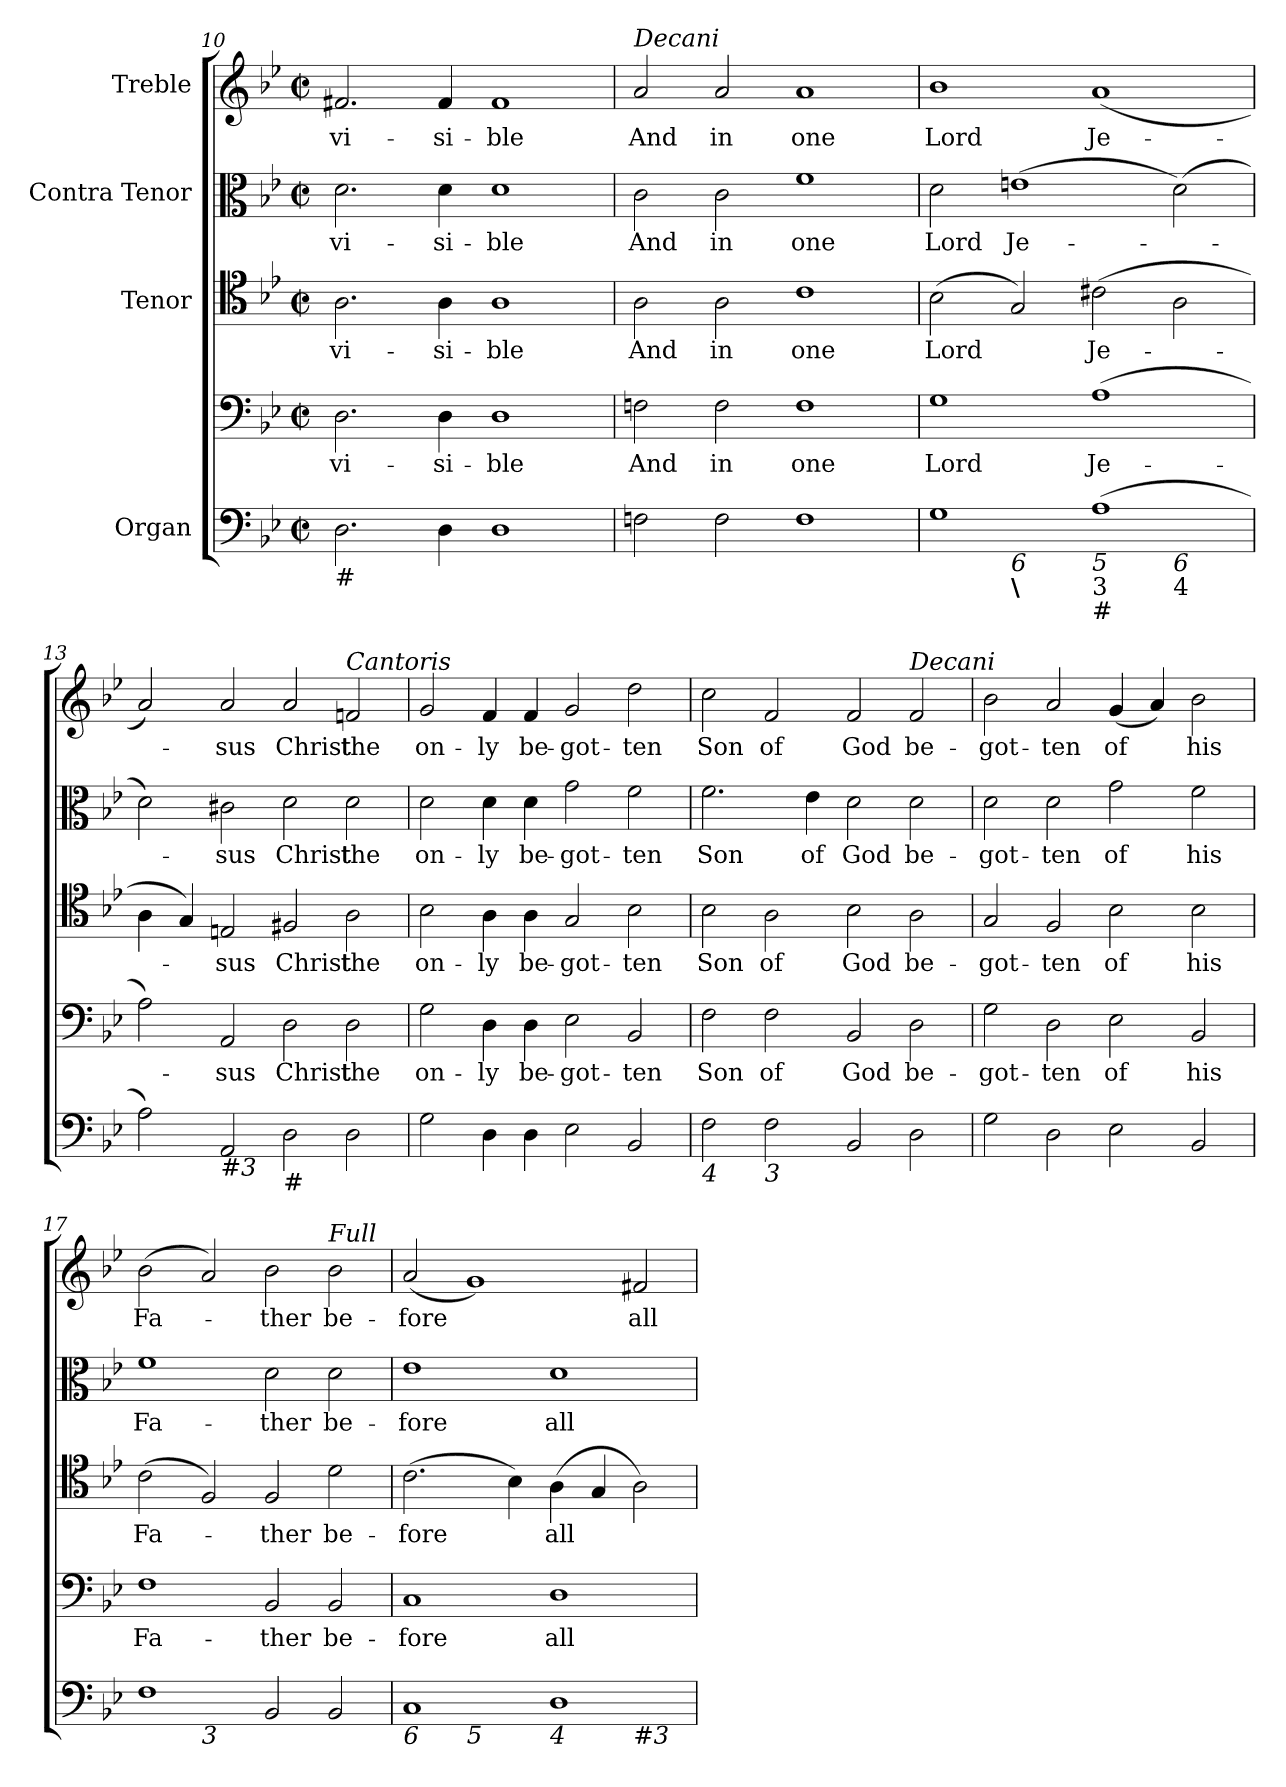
**kern	**kern	**text	**kern	**text	**kern	**text	**kern	**text
*part5	*part4	*part4	*part3	*part3	*part2	*part2	*part1	*part1
*staff5	*staff4	*staff4	*staff3	*staff3	*staff2	*staff2	*staff1	*staff1
*I"Organ	*	*	*I"Tenor	*	*I"Contra  Tenor	*	*I"Treble	*
*clefF4	*clefF4	*	*clefC4	*	*clefC3	*	*clefG2	*
*k[b-e-]	*k[b-e-]	*	*k[b-e-]	*	*k[b-e-]	*	*k[b-e-]	*
*B-:	*B-:	*	*B-:	*	*B-:	*	*B-:	*
*M2/2	*M2/2	*	*M2/2	*	*M2/2	*	*M2/2	*
*met(c|)	*met(c|)	*	*met(c|)	*	*met(c|)	*	*met(c|)	*
=10	=10	=10	=10	=10	=10	=10	=10	=10
!LO:TX:b:i:t=#	!	!	!	!	!	!	!	!
!	!	!LO:LY:b	!	!LO:LY:b	!	!LO:LY:b	!	!LO:LY:b
2.D\	2.D\	-vi-	2.A\	-vi-	2.d\	-vi-	2.f#X/	-vi-
!	!	!LO:LY:b	!	!LO:LY:b	!	!LO:LY:b	!	!LO:LY:b
4D\	4D\	-si-	4A\	-si-	4d\	-si-	4f#/	-si-
!	!	!LO:LY:b	!	!LO:LY:b	!	!LO:LY:b	!	!LO:LY:b
1D	1D	-ble	1A	-ble	1d	-ble	1f#	-ble
=11	=11	=11	=11	=11	=11	=11	=11	=11
!	!	!	!	!	!	!	!LO:TX:a:i:t=Decani	!
!	!	!LO:LY:b	!	!LO:LY:b	!	!LO:LY:b	!	!LO:LY:b
2Fn\	2Fn\	And	2A\	And	2c\	And	2a/	And
!	!	!LO:LY:b	!	!LO:LY:b	!	!LO:LY:b	!	!LO:LY:b
2F\	2F\	in	2A\	in	2c\	in	2a/	in
!	!	!LO:LY:b	!	!LO:LY:b	!	!LO:LY:b	!	!LO:LY:b
1F	1F	one	1c	one	1f	one	1a	one
!!LO:LB:g=z
=12	=12	=12	=12	=12	=12	=12	=12	=12
!LO:TX:b:i:t=5	!	!	!	!	!	!	!	!
!	!	!LO:LY:b	!	!LO:LY:b	!	!LO:LY:b	!	!LO:LY:b
*^	*	*	*	*	*	*	*	*
*	*^	*	*	*	*	*	*	*	*
1G	2ryy	1.ryy	1G	Lord	(>2B-\	Lord	2d\	Lord	1b-	Lord
!	!LO:TX:b:i:t=6	!	!	!	!	!	!	!	!	!
!	!LO:TX:b:B:t=\	!	!	!	!	!	!	!	!	!
!	!	!	!	!	!	!	!	!LO:LY:b	!	!
.	1.ryy	.	.	.	2G/)	.	(>1en	Je-	.	.
!LO:TX:b:i:t=5	!	!	!	!	!	!	!	!	!	!
!LO:TX:b:t=3	!	!	!	!	!	!	!	!	!	!
!LO:TX:b:i:t=#	!	!	!	!	!	!	!	!	!	!
!	!	!	!	!LO:LY:b	!	!LO:LY:b	!	!	!	!LO:LY:b
(>1A	.	.	(>1A	Je-	(>2c#X\	Je-	.	.	(<1a	Je-
!	!	!LO:TX:b:i:t=6	!	!	!	!	!	!	!	!
!	!	!LO:TX:b:t=4	!	!	!	!	!	!	!	!
.	.	2ryy	.	.	2A\	.	(>2d\)	.	.	.
=13	=13	=13	=13	=13	=13	=13	=13	=13	=13	=13
!LO:TX:b:i:t=4	!	!	!	!	!	!	!	!	!	!
*v	*v	*v	*	*	*	*	*	*	*	*
2A\)	2A\)	.	4A\	.	2d\)	.	2a/)	.
.	.	.	4G/)	.	.	.	.	.
!LO:TX:b:i:t=#3	!	!	!	!	!	!	!	!
!	!	!LO:LY:b	!	!LO:LY:b	!	!LO:LY:b	!	!LO:LY:b
2AA/	2AA/	-sus	2En/	-sus	2c#X\	-sus	2a/	-sus
!LO:TX:b:i:t=#	!	!	!	!	!	!	!	!
!	!	!LO:LY:b	!	!LO:LY:b	!	!LO:LY:b	!	!LO:LY:b
2D\	2D\	Christ	2F#X/	Christ	2d\	Christ	2a/	Christ
!	!	!	!	!	!	!	!LO:TX:a:i:t=Cantoris	!
!	!	!LO:LY:b	!	!LO:LY:b	!	!LO:LY:b	!	!LO:LY:b
2D\	2D\	the	2A\	the	2d\	the	2fn/	the
=14	=14	=14	=14	=14	=14	=14	=14	=14
!	!	!LO:LY:b	!	!LO:LY:b	!	!LO:LY:b	!	!LO:LY:b
2G\	2G\	on-	2B-\	on-	2d\	on-	2g/	on-
!	!	!LO:LY:b	!	!LO:LY:b	!	!LO:LY:b	!	!LO:LY:b
4D\	4D\	-ly	4A\	-ly	4d\	-ly	4f/	-ly
!	!	!LO:LY:b	!	!LO:LY:b	!	!LO:LY:b	!	!LO:LY:b
4D\	4D\	be-	4A\	be-	4d\	be-	4f/	be-
!	!	!LO:LY:b	!	!LO:LY:b	!	!LO:LY:b	!	!LO:LY:b
2E-\	2E-\	-got-	2G/	-got-	2g\	-got-	2g/	-got-
!	!	!LO:LY:b	!	!LO:LY:b	!	!LO:LY:b	!	!LO:LY:b
2BB-/	2BB-/	-ten	2B-\	-ten	2f\	-ten	2dd\	-ten
=15	=15	=15	=15	=15	=15	=15	=15	=15
!LO:TX:b:i:t=4	!	!	!	!	!	!	!	!
!	!	!LO:LY:b	!	!LO:LY:b	!	!LO:LY:b	!	!LO:LY:b
2F\	2F\	Son	2B-\	Son	2.f\	Son	2cc\	Son
!LO:TX:b:i:t=3	!	!	!	!	!	!	!	!
!	!	!LO:LY:b	!	!LO:LY:b	!	!	!	!LO:LY:b
2F\	2F\	of	2A\	of	.	.	2f/	of
!	!	!	!	!	!	!LO:LY:b	!	!
.	.	.	.	.	4e-\	of	.	.
!	!	!LO:LY:b	!	!LO:LY:b	!	!LO:LY:b	!	!LO:LY:b
2BB-/	2BB-/	God	2B-\	God	2d\	God	2f/	God
!	!	!	!	!	!	!	!LO:TX:a:i:t=Decani	!
!	!	!LO:LY:b	!	!LO:LY:b	!	!LO:LY:b	!	!LO:LY:b
2D\	2D\	be-	2A\	be-	2d\	be-	2f/	be-
=16	=16	=16	=16	=16	=16	=16	=16	=16
!	!	!LO:LY:b	!	!LO:LY:b	!	!LO:LY:b	!	!LO:LY:b
2G\	2G\	-got-	2G/	-got-	2d\	-got-	2b-\	-got-
!	!	!LO:LY:b	!	!LO:LY:b	!	!LO:LY:b	!	!LO:LY:b
2D\	2D\	-ten	2F/	-ten	2d\	-ten	2a/	-ten
!	!	!LO:LY:b	!	!LO:LY:b	!	!LO:LY:b	!	!LO:LY:b
2E-\	2E-\	of	2B-\	of	2g\	of	(<4g/	of
.	.	.	.	.	.	.	4a/)	.
!	!	!LO:LY:b	!	!LO:LY:b	!	!LO:LY:b	!	!LO:LY:b
2BB-/	2BB-/	his	2B-\	his	2f\	his	2b-\	his
!!LO:PB:g=z
=17	=17	=17	=17	=17	=17	=17	=17	=17
!LO:TX:b:i:t=4	!	!	!	!	!	!	!	!
!	!	!LO:LY:b	!	!LO:LY:b	!	!LO:LY:b	!	!LO:LY:b
*^	*	*	*	*	*	*	*	*
1F	2ryy	1F	Fa-	(>2c\	Fa-	1f	Fa-	(>2b-\	Fa-
!	!LO:TX:b:i:t=3	!	!	!	!	!	!	!	!
.	1.ryy	.	.	2F/)	.	.	.	2a/)	.
!	!	!	!LO:LY:b	!	!LO:LY:b	!	!LO:LY:b	!	!LO:LY:b
2BB-/	.	2BB-/	-ther	2F/	-ther	2d\	-ther	2b-\	-ther
!	!	!	!	!	!	!	!	!LO:TX:a:i:t=Full	!
!	!	!	!LO:LY:b	!	!LO:LY:b	!	!LO:LY:b	!	!LO:LY:b
2BB-/	.	2BB-/	be-	2d\	be-	2d\	be-	2b-\	be-
=18	=18	=18	=18	=18	=18	=18	=18	=18	=18
!LO:TX:b:i:t=6	!	!	!	!	!	!	!	!	!
!	!	!	!LO:LY:b	!	!LO:LY:b	!	!LO:LY:b	!	!LO:LY:b
*	*^	*	*	*	*	*	*	*	*
1C	2ryy	1.ryy	1C	-fore	(>2.c\	-fore	1e-	-fore	(<2a/	-fore
!	!LO:TX:b:i:t=5	!	!	!	!	!	!	!	!	!
.	1.ryy	.	.	.	.	.	.	.	1g)	.
.	.	.	.	.	4B-\)	.	.	.	.	.
!LO:TX:b:i:t=4	!	!	!	!	!	!	!	!	!	!
!	!	!	!	!LO:LY:b	!	!LO:LY:b	!	!LO:LY:b	!	!
1D	.	.	1D	all	(>4A\	all	1d	all	.	.
.	.	.	.	.	4G/	.	.	.	.	.
!	!	!LO:TX:b:i:t=#3	!	!	!	!	!	!	!	!
!	!	!	!	!	!	!	!	!	!	!LO:LY:b
.	.	2ryy	.	.	2A\)	.	.	.	2f#X/	all
*v	*v	*v	*	*	*	*	*	*	*	*
=	=	=	=	=	=	=	=	=
*-	*-	*-	*-	*-	*-	*-	*-	*-
